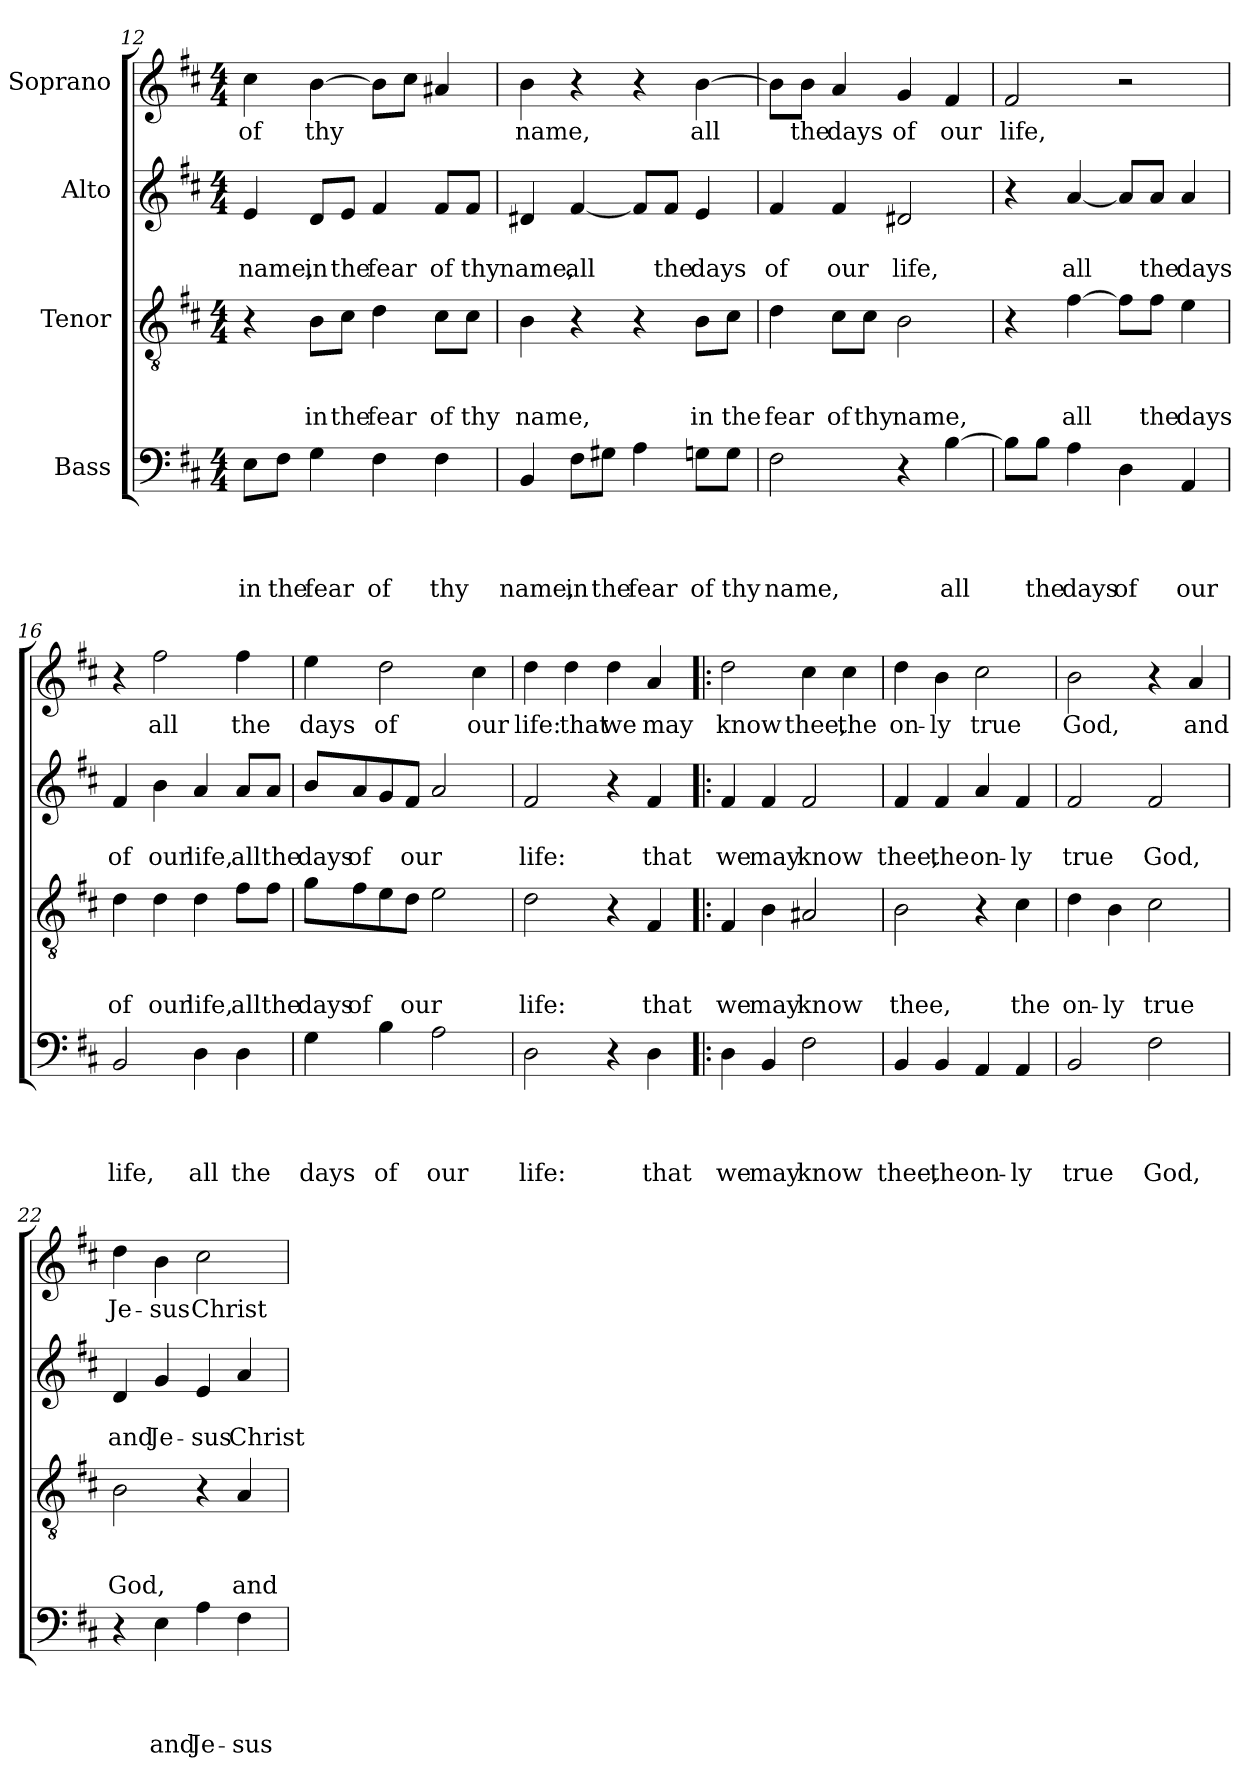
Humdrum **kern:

**kern	**text	**text	**text	**text	**kern	**text	**text	**text	**kern	**text	**text	**kern	**text
*part4	*part4	*part4	*part4	*part4	*part3	*part3	*part3	*part3	*part2	*part2	*part2	*part1	*part1
*staff4	*staff4	*staff4	*staff4	*staff4	*staff3	*staff3	*staff3	*staff3	*staff2	*staff2	*staff2	*staff1	*staff1
*I"Bass	*	*	*	*	*I"Tenor	*	*	*	*I"Alto	*	*	*I"Soprano	*
*clefF4	*	*	*	*	*clefGv2	*	*	*	*clefG2	*	*	*clefG2	*
*k[f#c#]	*	*	*	*	*k[f#c#]	*	*	*	*k[f#c#]	*	*	*k[f#c#]	*
*D:	*	*	*	*	*D:	*	*	*	*D:	*	*	*D:	*
*M4/4	*	*	*	*	*M4/4	*	*	*	*M4/4	*	*	*M4/4	*
=12	=12	=12	=12	=12	=12	=12	=12	=12	=12	=12	=12	=12	=12
!	!	!	!	!LO:LY:b	!	!	!	!	!	!	!LO:LY:b	!	!LO:LY:b
8E\L	.	.	.	in	4r	.	.	.	4e/	.	name,	4cc#\	of
!	!	!	!	!LO:LY:b	!	!	!	!	!	!	!	!	!
8F#\J	.	.	.	the	.	.	.	.	.	.	.	.	.
!	!	!	!	!LO:LY:b	!	!	!	!LO:LY:b	!	!	!LO:LY:b	!	!LO:LY:b
4G\	.	.	.	fear	8B\L	.	.	in	8d/L	.	in	[>4b\	thy
!	!	!	!	!	!	!	!	!LO:LY:b	!	!	!LO:LY:b	!	!
.	.	.	.	.	8c#\J	.	.	the	8e/J	.	the	.	.
!	!	!	!	!LO:LY:b	!	!	!	!LO:LY:b	!	!	!LO:LY:b	!	!
4F#\	.	.	.	of	4d\	.	.	fear	4f#/	.	fear	8b\L]	.
.	.	.	.	.	.	.	.	.	.	.	.	8cc#\J	.
!	!	!	!	!LO:LY:b	!	!	!	!LO:LY:b	!	!	!LO:LY:b	!	!
4F#\	.	.	.	thy	8c#\L	.	.	of	8f#/L	.	of	4a#X/	.
!	!	!	!	!	!	!	!	!LO:LY:b	!	!	!LO:LY:b	!	!
.	.	.	.	.	8c#\J	.	.	thy	8f#/J	.	thy	.	.
=13	=13	=13	=13	=13	=13	=13	=13	=13	=13	=13	=13	=13	=13
!	!	!	!	!LO:LY:b	!	!	!	!LO:LY:b	!	!	!LO:LY:b	!	!LO:LY:b
4BB/	.	.	.	name,	4B\	.	.	name,	4d#X/	.	name,	4b\	name,
!	!	!	!	!LO:LY:b	!	!	!	!	!	!	!LO:LY:b	!	!
8F#\L	.	.	.	in	4r	.	.	.	[<4f#/	.	all	4r	.
!	!	!	!	!LO:LY:b	!	!	!	!	!	!	!	!	!
8G#X\J	.	.	.	the	.	.	.	.	.	.	.	.	.
!	!	!	!	!LO:LY:b	!	!	!	!	!	!	!	!	!
4A\	.	.	.	fear	4r	.	.	.	8f#/L]	.	.	4r	.
!	!	!	!	!	!	!	!	!	!	!	!LO:LY:b	!	!
.	.	.	.	.	.	.	.	.	8f#/J	.	the	.	.
!	!	!	!	!LO:LY:b	!	!	!	!LO:LY:b	!	!	!LO:LY:b	!	!LO:LY:b
8Gn\L	.	.	.	of	8B\L	.	.	in	4e/	.	days	[<4b\	all
!	!	!	!	!LO:LY:b	!	!	!	!LO:LY:b	!	!	!	!	!
8G\J	.	.	.	thy	8c#\J	.	.	the	.	.	.	.	.
!!LO:LB:g=z
=14	=14	=14	=14	=14	=14	=14	=14	=14	=14	=14	=14	=14	=14
!	!	!	!	!LO:LY:b	!	!	!	!LO:LY:b	!	!	!LO:LY:b	!	!
2F#\	.	.	.	name,	4d\	.	.	fear	4f#/	.	of	8b\L]	.
!	!	!	!	!	!	!	!	!	!	!	!	!	!LO:LY:b
.	.	.	.	.	.	.	.	.	.	.	.	8b\J	the
!	!	!	!	!	!	!	!	!LO:LY:b	!	!	!LO:LY:b	!	!LO:LY:b
.	.	.	.	.	8c#\L	.	.	of	4f#/	.	our	4a/	days
!	!	!	!	!	!	!	!	!LO:LY:b	!	!	!	!	!
.	.	.	.	.	8c#\J	.	.	thy	.	.	.	.	.
!	!	!	!	!	!	!	!	!LO:LY:b	!	!	!LO:LY:b	!	!LO:LY:b
4r	.	.	.	.	2B\	.	.	name,	2d#X/	.	life,	4g/	of
!	!	!	!	!LO:LY:b	!	!	!	!	!	!	!	!	!LO:LY:b
[>4B\	.	.	.	all	.	.	.	.	.	.	.	4f#/	our
=15	=15	=15	=15	=15	=15	=15	=15	=15	=15	=15	=15	=15	=15
!	!	!	!	!	!	!	!	!	!	!	!	!	!LO:LY:b
8B\L]	.	.	.	.	4r	.	.	.	4r	.	.	2f#/	life,
!	!	!	!	!LO:LY:b	!	!	!	!	!	!	!	!	!
8B\J	.	.	.	the	.	.	.	.	.	.	.	.	.
!	!	!	!	!LO:LY:b	!	!	!	!LO:LY:b	!	!	!LO:LY:b	!	!
4A\	.	.	.	days	[>4f#\	.	.	all	[<4a/	.	all	.	.
!	!	!	!	!LO:LY:b	!	!	!	!	!	!	!	!	!
4D\	.	.	.	of	8f#\L]	.	.	.	8a/L]	.	.	2r	.
!	!	!	!	!	!	!	!	!LO:LY:b	!	!	!LO:LY:b	!	!
.	.	.	.	.	8f#\J	.	.	the	8a/J	.	the	.	.
!	!	!	!	!LO:LY:b	!	!	!	!LO:LY:b	!	!	!LO:LY:b	!	!
4AA/	.	.	.	our	4e\	.	.	days	4a/	.	days	.	.
=16	=16	=16	=16	=16	=16	=16	=16	=16	=16	=16	=16	=16	=16
!	!	!	!	!LO:LY:b	!	!	!	!LO:LY:b	!	!	!LO:LY:b	!	!
2BB/	.	.	.	life,	4d\	.	.	of	4f#/	.	of	4r	.
!	!	!	!	!	!	!	!	!LO:LY:b	!	!	!LO:LY:b	!	!LO:LY:b
.	.	.	.	.	4d\	.	.	our	4b\	.	our	2ff#\	all
!	!	!	!	!LO:LY:b	!	!	!	!LO:LY:b	!	!	!LO:LY:b	!	!
4D\	.	.	.	all	4d\	.	.	life,	4a/	.	life,	.	.
!	!	!	!	!LO:LY:b	!	!	!	!LO:LY:b	!	!	!LO:LY:b	!	!LO:LY:b
4D\	.	.	.	the	8f#\L	.	.	all	8a/L	.	all	4ff#\	the
!	!	!	!	!	!	!	!	!LO:LY:b	!	!	!LO:LY:b	!	!
.	.	.	.	.	8f#\J	.	.	the	8a/J	.	the	.	.
=17	=17	=17	=17	=17	=17	=17	=17	=17	=17	=17	=17	=17	=17
!	!	!	!	!LO:LY:b	!	!	!	!LO:LY:b	!	!	!LO:LY:b	!	!LO:LY:b
4G\	.	.	.	days	8g\L	.	.	days	8b/L	.	days	4ee\	days
!	!	!	!	!	!	!	!	!LO:LY:b	!	!	!LO:LY:b	!	!
.	.	.	.	.	8f#\	.	.	of	8a/	.	of	.	.
!	!	!	!	!LO:LY:b	!	!	!	!	!	!	!	!	!LO:LY:b
4B\	.	.	.	of	8e\	.	.	.	8g/	.	.	2dd\	of
!	!	!	!	!	!	!	!	!LO:LY:b	!	!	!LO:LY:b	!	!
.	.	.	.	.	8d\J	.	.	our	8f#/J	.	our	.	.
!	!	!	!	!LO:LY:b	!	!	!	!	!	!	!	!	!
2A\	.	.	.	our	2e\	.	.	.	2a/	.	.	.	.
!	!	!	!	!	!	!	!	!	!	!	!	!	!LO:LY:b
.	.	.	.	.	.	.	.	.	.	.	.	4cc#\	our
!!LO:PB:g=z
=18	=18	=18	=18	=18	=18	=18	=18	=18	=18	=18	=18	=18	=18
!	!	!	!	!LO:LY:b	!	!	!	!LO:LY:b	!	!	!LO:LY:b	!	!LO:LY:b
2D\	.	.	.	life:	2d\	.	.	life:	2f#/	.	life:	4dd\	life:
!	!	!	!	!	!	!	!	!	!	!	!	!	!LO:LY:b
.	.	.	.	.	.	.	.	.	.	.	.	4dd\	that
!	!	!	!	!	!	!	!	!	!	!	!	!	!LO:LY:b
4r	.	.	.	.	4r	.	.	.	4r	.	.	4dd\	we
!	!	!	!	!LO:LY:b	!	!	!	!LO:LY:b	!	!	!LO:LY:b	!	!LO:LY:b
4D\	.	.	.	that	4F#/	.	.	that	4f#/	.	that	4a/	may
=19!|:	=19!|:	=19!|:	=19!|:	=19!|:	=19!|:	=19!|:	=19!|:	=19!|:	=19!|:	=19!|:	=19!|:	=19!|:	=19!|:
!	!	!	!	!LO:LY:b	!	!	!	!LO:LY:b	!	!	!LO:LY:b	!	!LO:LY:b
4D\	.	.	.	we	4F#/	.	.	we	4f#/	.	we	2dd\	know
!	!	!	!	!LO:LY:b	!	!	!	!LO:LY:b	!	!	!LO:LY:b	!	!
4BB/	.	.	.	may	4B\	.	.	may	4f#/	.	may	.	.
!	!	!	!	!LO:LY:b	!	!	!	!LO:LY:b	!	!	!LO:LY:b	!	!LO:LY:b
2F#\	.	.	.	know	2A#X/	.	.	know	2f#/	.	know	4cc#\	thee,
!	!	!	!	!	!	!	!	!	!	!	!	!	!LO:LY:b
.	.	.	.	.	.	.	.	.	.	.	.	4cc#\	the
=20	=20	=20	=20	=20	=20	=20	=20	=20	=20	=20	=20	=20	=20
!	!	!	!	!LO:LY:b	!	!	!	!LO:LY:b	!	!	!LO:LY:b	!	!LO:LY:b
4BB/	.	.	.	thee,	2B\	.	.	thee,	4f#/	.	thee,	4dd\	on-
!	!	!	!	!LO:LY:b	!	!	!	!	!	!	!LO:LY:b	!	!LO:LY:b
4BB/	.	.	.	the	.	.	.	.	4f#/	.	the	4b\	-ly
!	!	!	!	!LO:LY:b	!	!	!	!	!	!	!LO:LY:b	!	!LO:LY:b
4AA/	.	.	.	on-	4r	.	.	.	4a/	.	on-	2cc#\	true
!	!	!	!	!LO:LY:b	!	!	!	!LO:LY:b	!	!	!LO:LY:b	!	!
4AA/	.	.	.	-ly	4c#\	.	.	the	4f#/	.	-ly	.	.
=21	=21	=21	=21	=21	=21	=21	=21	=21	=21	=21	=21	=21	=21
!	!	!	!	!LO:LY:b	!	!	!	!LO:LY:b	!	!	!LO:LY:b	!	!LO:LY:b
2BB/	.	.	.	true	4d\	.	.	on-	2f#/	.	true	2b\	God,
!	!	!	!	!	!	!	!	!LO:LY:b	!	!	!	!	!
.	.	.	.	.	4B\	.	.	-ly	.	.	.	.	.
!	!	!	!	!LO:LY:b	!	!	!	!LO:LY:b	!	!	!LO:LY:b	!	!
2F#\	.	.	.	God,	2c#\	.	.	true	2f#/	.	God,	4r	.
!	!	!	!	!	!	!	!	!	!	!	!	!	!LO:LY:b
.	.	.	.	.	.	.	.	.	.	.	.	4a/	and
=22	=22	=22	=22	=22	=22	=22	=22	=22	=22	=22	=22	=22	=22
!	!	!	!	!	!	!	!	!LO:LY:b	!	!	!LO:LY:b	!	!LO:LY:b
4r	.	.	.	.	2B\	.	.	God,	4d/	.	and	4dd\	Je-
!	!	!	!	!LO:LY:b	!	!	!	!	!	!	!LO:LY:b	!	!LO:LY:b
4E\	.	.	.	and	.	.	.	.	4g/	.	Je-	4b\	-sus
!	!	!	!	!LO:LY:b	!	!	!	!	!	!	!LO:LY:b	!	!LO:LY:b
4A\	.	.	.	Je-	4r	.	.	.	4e/	.	-sus	2cc#\	Christ
!	!	!	!	!LO:LY:b	!	!	!	!LO:LY:b	!	!	!LO:LY:b	!	!
4F#\	.	.	.	-sus	4A/	.	.	and	4a/	.	Christ	.	.
=	=	=	=	=	=	=	=	=	=	=	=	=	=
*-	*-	*-	*-	*-	*-	*-	*-	*-	*-	*-	*-	*-	*-
